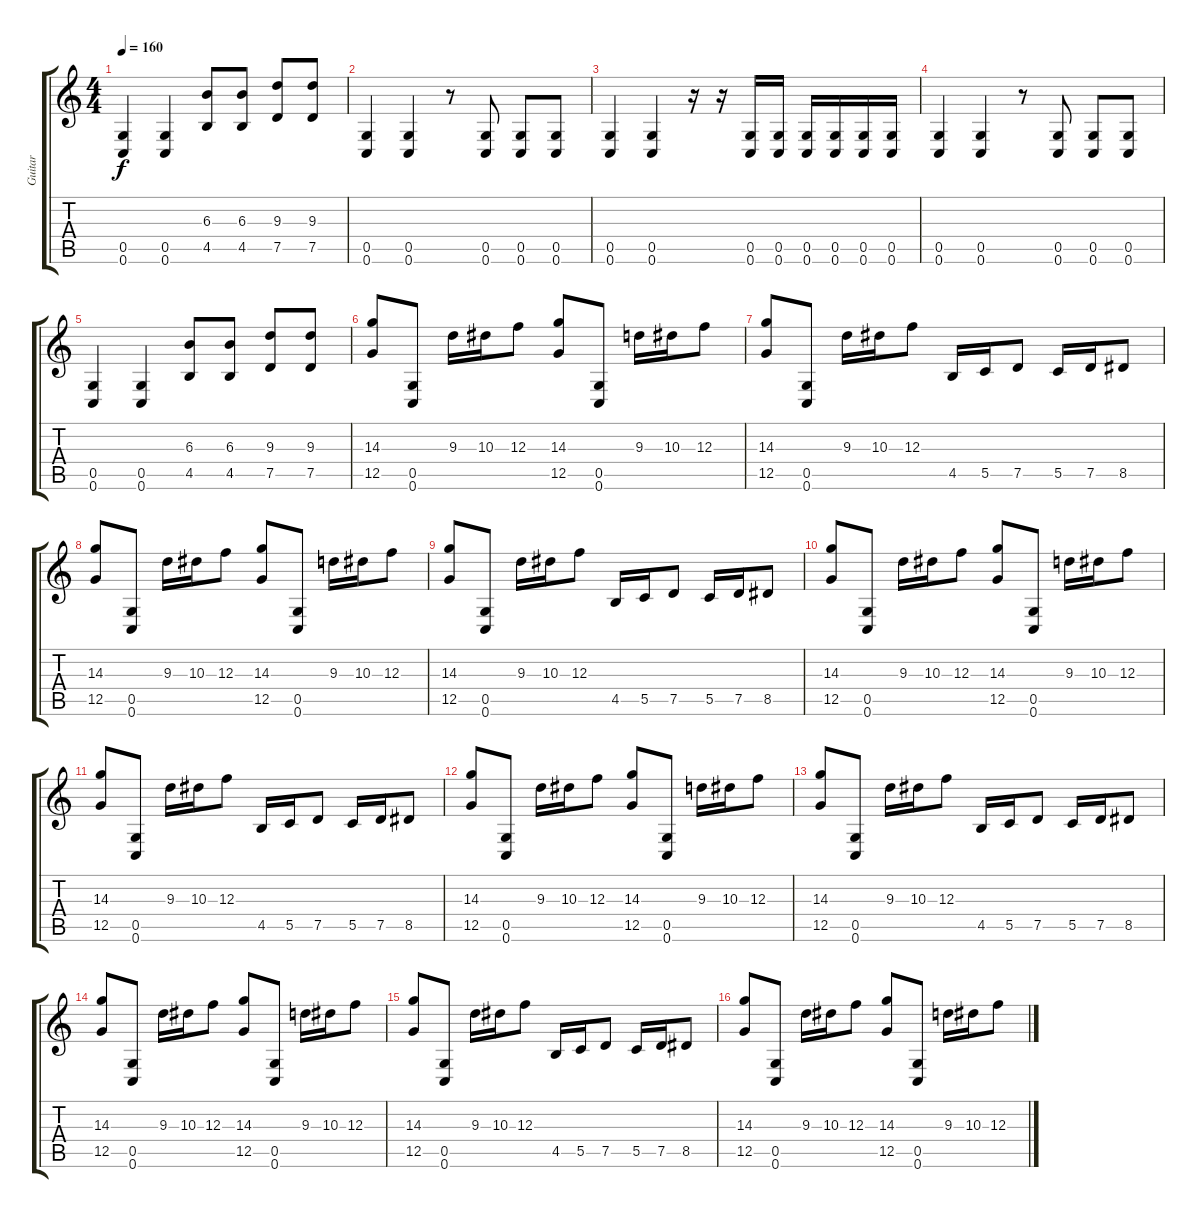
\track ("Guitar" "Guitar") {instrument overdrivenguitar}
\staff {score tabs}
\tuning (D4 A3 F3 C3 G2 C2) {hide}
\ts (4 4)
\tempo 160
\clef g2
\ks c
(0.5 0.6).4{dy f} (0.5 0.6).4 (6.3 4.5).8 (6.3 4.5).8 (9.3 7.5).8 (9.3 7.5).8 |
(0.5 0.6).4 (0.5 0.6).4 r.8 (0.5 0.6).8 (0.5 0.6).8 (0.5 0.6).8 |
(0.5 0.6).4 (0.5 0.6).4 r.16 r.16 (0.5 0.6).16 (0.5 0.6).16 (0.5 0.6).16 (0.5 0.6).16 (0.5 0.6).16 (0.5 0.6).16 |
(0.5 0.6).4 (0.5 0.6).4 r.8 (0.5 0.6).8 (0.5 0.6).8 (0.5 0.6).8 |
(0.5 0.6).4 (0.5 0.6).4 (6.3 4.5).8 (6.3 4.5).8 (9.3 7.5).8 (9.3 7.5).8 |
(14.3 12.5).8 (0.5 0.6).8 9.3.16 10.3.16 12.3.8 (14.3 12.5).8 (0.5 0.6).8 9.3.16 10.3.16 12.3.8 |
(14.3 12.5).8 (0.5 0.6).8 9.3.16 10.3.16 12.3.8 4.5.16 5.5.16 7.5.8 5.5.16 7.5.16 8.5.8 |
(14.3 12.5).8 (0.5 0.6).8 9.3.16 10.3.16 12.3.8 (14.3 12.5).8 (0.5 0.6).8 9.3.16 10.3.16 12.3.8 |
(14.3 12.5).8 (0.5 0.6).8 9.3.16 10.3.16 12.3.8 4.5.16 5.5.16 7.5.8 5.5.16 7.5.16 8.5.8 |
(14.3 12.5).8 (0.5 0.6).8 9.3.16 10.3.16 12.3.8 (14.3 12.5).8 (0.5 0.6).8 9.3.16 10.3.16 12.3.8 |
(14.3 12.5).8 (0.5 0.6).8 9.3.16 10.3.16 12.3.8 4.5.16 5.5.16 7.5.8 5.5.16 7.5.16 8.5.8 |
(14.3 12.5).8 (0.5 0.6).8 9.3.16 10.3.16 12.3.8 (14.3 12.5).8 (0.5 0.6).8 9.3.16 10.3.16 12.3.8 |
(14.3 12.5).8 (0.5 0.6).8 9.3.16 10.3.16 12.3.8 4.5.16 5.5.16 7.5.8 5.5.16 7.5.16 8.5.8 |
(14.3 12.5).8 (0.5 0.6).8 9.3.16 10.3.16 12.3.8 (14.3 12.5).8 (0.5 0.6).8 9.3.16 10.3.16 12.3.8 |
(14.3 12.5).8 (0.5 0.6).8 9.3.16 10.3.16 12.3.8 4.5.16 5.5.16 7.5.8 5.5.16 7.5.16 8.5.8 |
(14.3 12.5).8 (0.5 0.6).8 9.3.16 10.3.16 12.3.8 (14.3 12.5).8 (0.5 0.6).8 9.3.16 10.3.16 12.3.8
